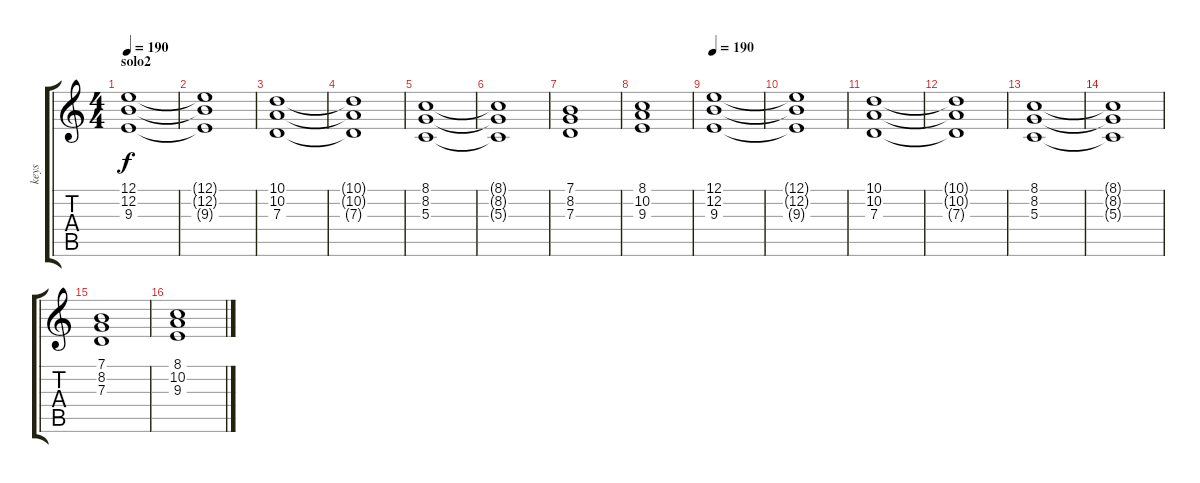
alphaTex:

\track ("keys" "keys") {instrument stringensemble1}
\staff {score tabs}
\tuning (E4 B3 G3 D3 A2 D2) {hide}
\ts (4 4)
\section ("" "solo2")
\tempo 190
\clef g2
\ks c
(12.1 12.2 9.3).1{dy f} |
(12.1{t} 12.2{t} 9.3{t}).1 |
(10.1 10.2 7.3).1 |
(10.1{t} 10.2{t} 7.3{t}).1 |
(8.1 8.2 5.3).1 |
(8.1{t} 8.2{t} 5.3{t}).1 |
(7.1 8.2 7.3).1 |
(8.1 10.2 9.3).1 |
\tempo 190
(12.1 12.2 9.3).1 |
(12.1{t} 12.2{t} 9.3{t}).1 |
(10.1 10.2 7.3).1 |
(10.1{t} 10.2{t} 7.3{t}).1 |
(8.1 8.2 5.3).1 |
(8.1{t} 8.2{t} 5.3{t}).1 |
(7.1 8.2 7.3).1 |
(8.1 10.2 9.3).1
